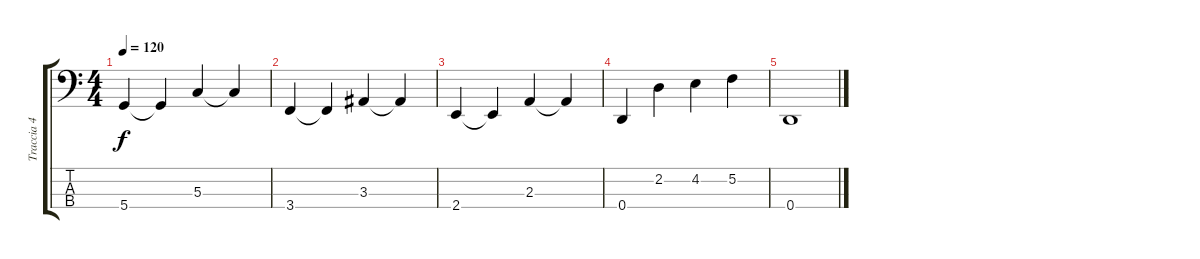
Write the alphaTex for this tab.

\track ("Traccia 4" "Traccia 4") {instrument electricbassfinger}
\staff {score tabs}
\tuning (F2 C2 G1 D1) {hide}
\ts (4 4)
\tempo 120
\clef f4
\ks c
5.4.4{dy f} 5.4{t}.4 5.3.4{volume 12} 5.3{t}.4{volume 11} |
3.4.4{volume 10} 3.4{t}.4 3.3.4{volume 9} 3.3{t}.4 |
2.4.4{volume 8} 2.4{t}.4 2.3.4{volume 7} 2.3{t}.4 |
0.4.4{volume 6} 2.2.4{volume 5} 4.2.4{volume 4} 5.2.4{volume 3} |
0.4.1
